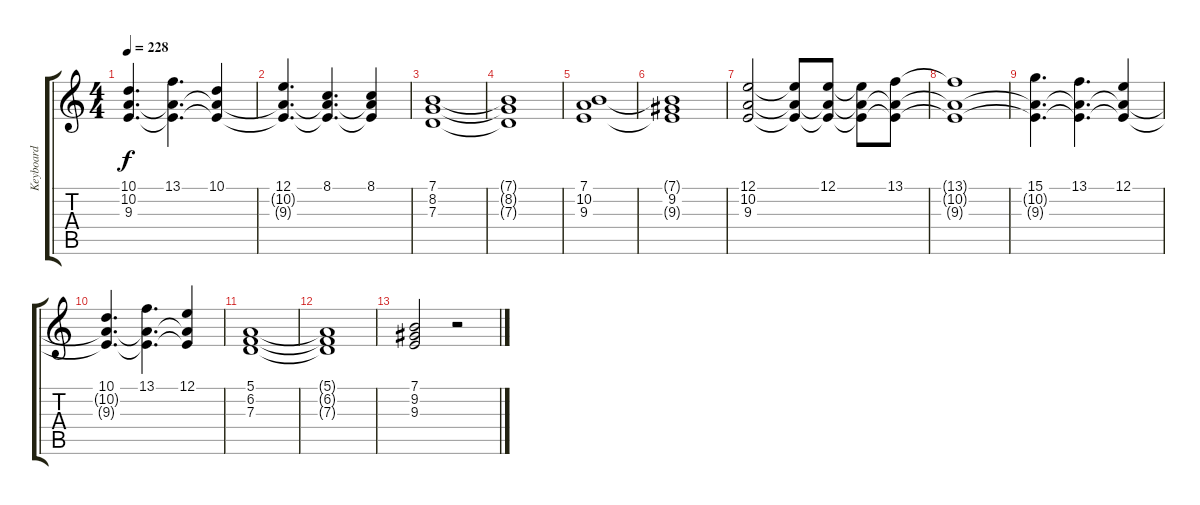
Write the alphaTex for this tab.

\track ("Keyboard" "Keyboard") {instrument stringensemble1}
\staff {score tabs}
\tuning (E4 B3 G3 D3 A2 E2) {hide}
\ts (4 4)
\tempo 228
\clef g2
\ks c
(10.1 10.2{t} 9.3{t}).4{d dy f} (13.1 10.2{t} 9.3{t}).4{d} (10.1 10.2{t} 9.3{t}).4 |
(12.1 10.2{t} 9.3{t}).4{d} (8.1 10.2{t} 9.3{t}).4{d} (8.1 10.2{t} 9.3{t}).4 |
(7.1 8.2 7.3).1 |
(7.1{t} 8.2{t} 7.3{t}).1 |
(7.1 10.2 9.3).1 |
(7.1{t} 9.2 9.3{t}).1 |
(12.1 10.2 9.3).2 (12.1{t} 10.2{t} 9.3{t}).8 (12.1 10.2{t} 9.3{t}).8 (12.1{t} 10.2{t} 9.3{t}).8 (13.1 10.2{t} 9.3{t}).8 |
(13.1{t} 10.2{t} 9.3{t}).1 |
(15.1 10.2{t} 9.3{t}).4{d} (13.1 10.2{t} 9.3{t}).4{d} (12.1 10.2{t} 9.3{t}).4 |
(10.1 10.2{t} 9.3{t}).4{d} (13.1 10.2{t} 9.3{t}).4{d} (12.1 10.2{t} 9.3{t}).4 |
(5.1 6.2 7.3).1 |
(5.1{t} 6.2{t} 7.3{t}).1 |
(7.1 9.2 9.3).2 r.2
